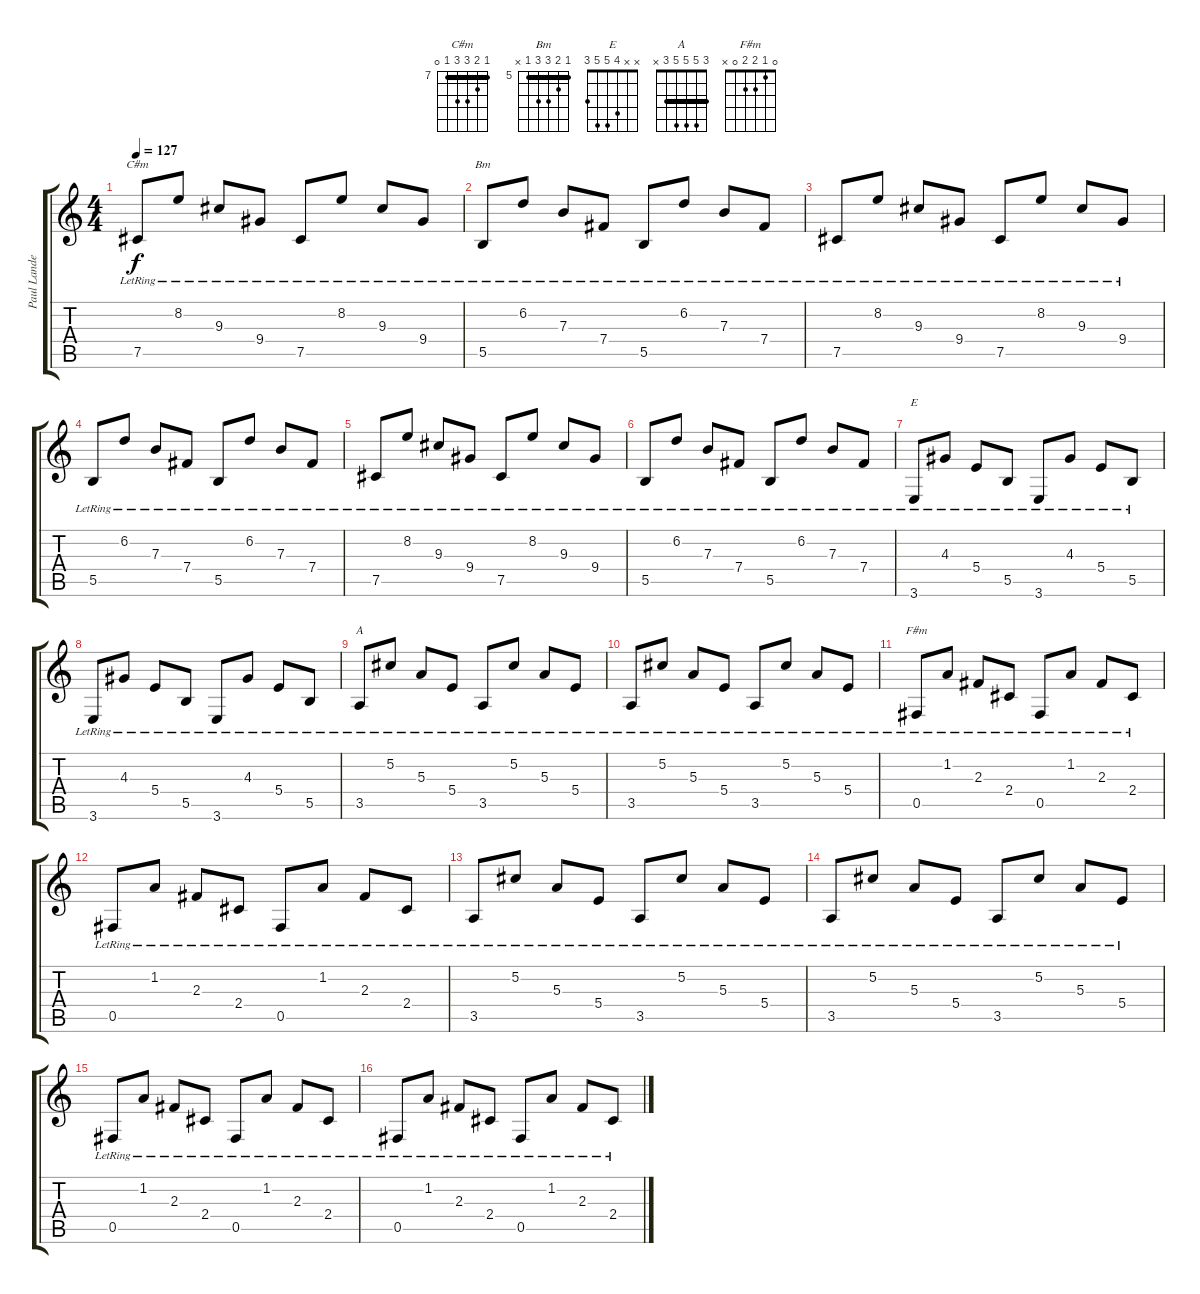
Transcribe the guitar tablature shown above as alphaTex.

\track ("Paul Landers - Guitar II" "Paul Lande") {instrument acousticguitarsteel}
\staff {score tabs}
\tuning (Db4 Ab3 E3 B2 Gb2 Db2) {hide}
\chord ("C#m" 7 8 9 9 7 0) {firstfret 7 barre 7}
\chord ("Bm" 5 6 7 7 5 x) {firstfret 5 barre 5}
\chord ("E" x x 4 5 5 3)
\chord ("A" 3 5 5 5 3 x) {barre 3}
\chord ("F#m" 0 1 2 2 0 x)
\ts (4 4)
\tempo 127
\clef g2
\ks c
7.5{lr}.8{ch "C#m" dy f} 8.2{lr}.8 9.3{lr}.8 9.4{lr}.8 7.5{lr}.8 8.2{lr}.8 9.3{lr}.8 9.4{lr}.8 |
5.5{lr}.8{ch "Bm"} 6.2{lr}.8 7.3{lr}.8 7.4{lr}.8 5.5{lr}.8 6.2{lr}.8 7.3{lr}.8 7.4{lr}.8 |
7.5{lr}.8 8.2{lr}.8 9.3{lr}.8 9.4{lr}.8 7.5{lr}.8 8.2{lr}.8 9.3{lr}.8 9.4{lr}.8 |
5.5{lr}.8 6.2{lr}.8 7.3{lr}.8 7.4{lr}.8 5.5{lr}.8 6.2{lr}.8 7.3{lr}.8 7.4{lr}.8 |
7.5{lr}.8 8.2{lr}.8 9.3{lr}.8 9.4{lr}.8 7.5{lr}.8 8.2{lr}.8 9.3{lr}.8 9.4{lr}.8 |
5.5{lr}.8 6.2{lr}.8 7.3{lr}.8 7.4{lr}.8 5.5{lr}.8 6.2{lr}.8 7.3{lr}.8 7.4{lr}.8 |
3.6{lr}.8{ch "E"} 4.3{lr}.8 5.4{lr}.8 5.5{lr}.8 3.6{lr}.8 4.3{lr}.8 5.4{lr}.8 5.5{lr}.8 |
3.6{lr}.8 4.3{lr}.8 5.4{lr}.8 5.5{lr}.8 3.6{lr}.8 4.3{lr}.8 5.4{lr}.8 5.5{lr}.8 |
3.5{lr}.8{ch "A"} 5.2{lr}.8 5.3{lr}.8 5.4{lr}.8 3.5{lr}.8 5.2{lr}.8 5.3{lr}.8 5.4{lr}.8 |
3.5{lr}.8 5.2{lr}.8 5.3{lr}.8 5.4{lr}.8 3.5{lr}.8 5.2{lr}.8 5.3{lr}.8 5.4{lr}.8 |
0.5{lr}.8{ch "F#m"} 1.2{lr}.8 2.3{lr}.8 2.4{lr}.8 0.5{lr}.8 1.2{lr}.8 2.3{lr}.8 2.4{lr}.8 |
0.5{lr}.8 1.2{lr}.8 2.3{lr}.8 2.4{lr}.8 0.5{lr}.8 1.2{lr}.8 2.3{lr}.8 2.4{lr}.8 |
3.5{lr}.8 5.2{lr}.8 5.3{lr}.8 5.4{lr}.8 3.5{lr}.8 5.2{lr}.8 5.3{lr}.8 5.4{lr}.8 |
3.5{lr}.8 5.2{lr}.8 5.3{lr}.8 5.4{lr}.8 3.5{lr}.8 5.2{lr}.8 5.3{lr}.8 5.4{lr}.8 |
0.5{lr}.8 1.2{lr}.8 2.3{lr}.8 2.4{lr}.8 0.5{lr}.8 1.2{lr}.8 2.3{lr}.8 2.4{lr}.8 |
0.5{lr}.8 1.2{lr}.8 2.3{lr}.8 2.4{lr}.8 0.5{lr}.8 1.2{lr}.8 2.3{lr}.8 2.4{lr}.8
